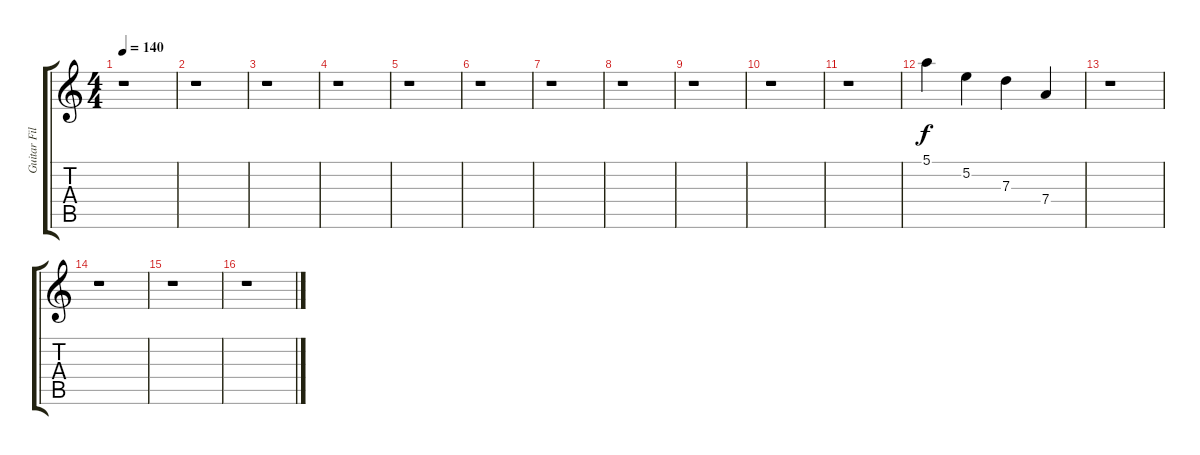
\track ("Guitar Fills" "Guitar Fil") {instrument overdrivenguitar}
\staff {score tabs}
\tuning (E4 B3 G3 D3 A2 D2) {hide}
\ts (4 4)
\tempo 140
\clef g2
\ks c
r.1{dy f} |
r.1 |
r.1 |
r.1 |
r.1 |
r.1 |
r.1 |
r.1 |
r.1 |
r.1 |
r.1 |
5.1.4 5.2.4 7.3.4 7.4.4 |
r.1 |
r.1 |
r.1 |
r.1
